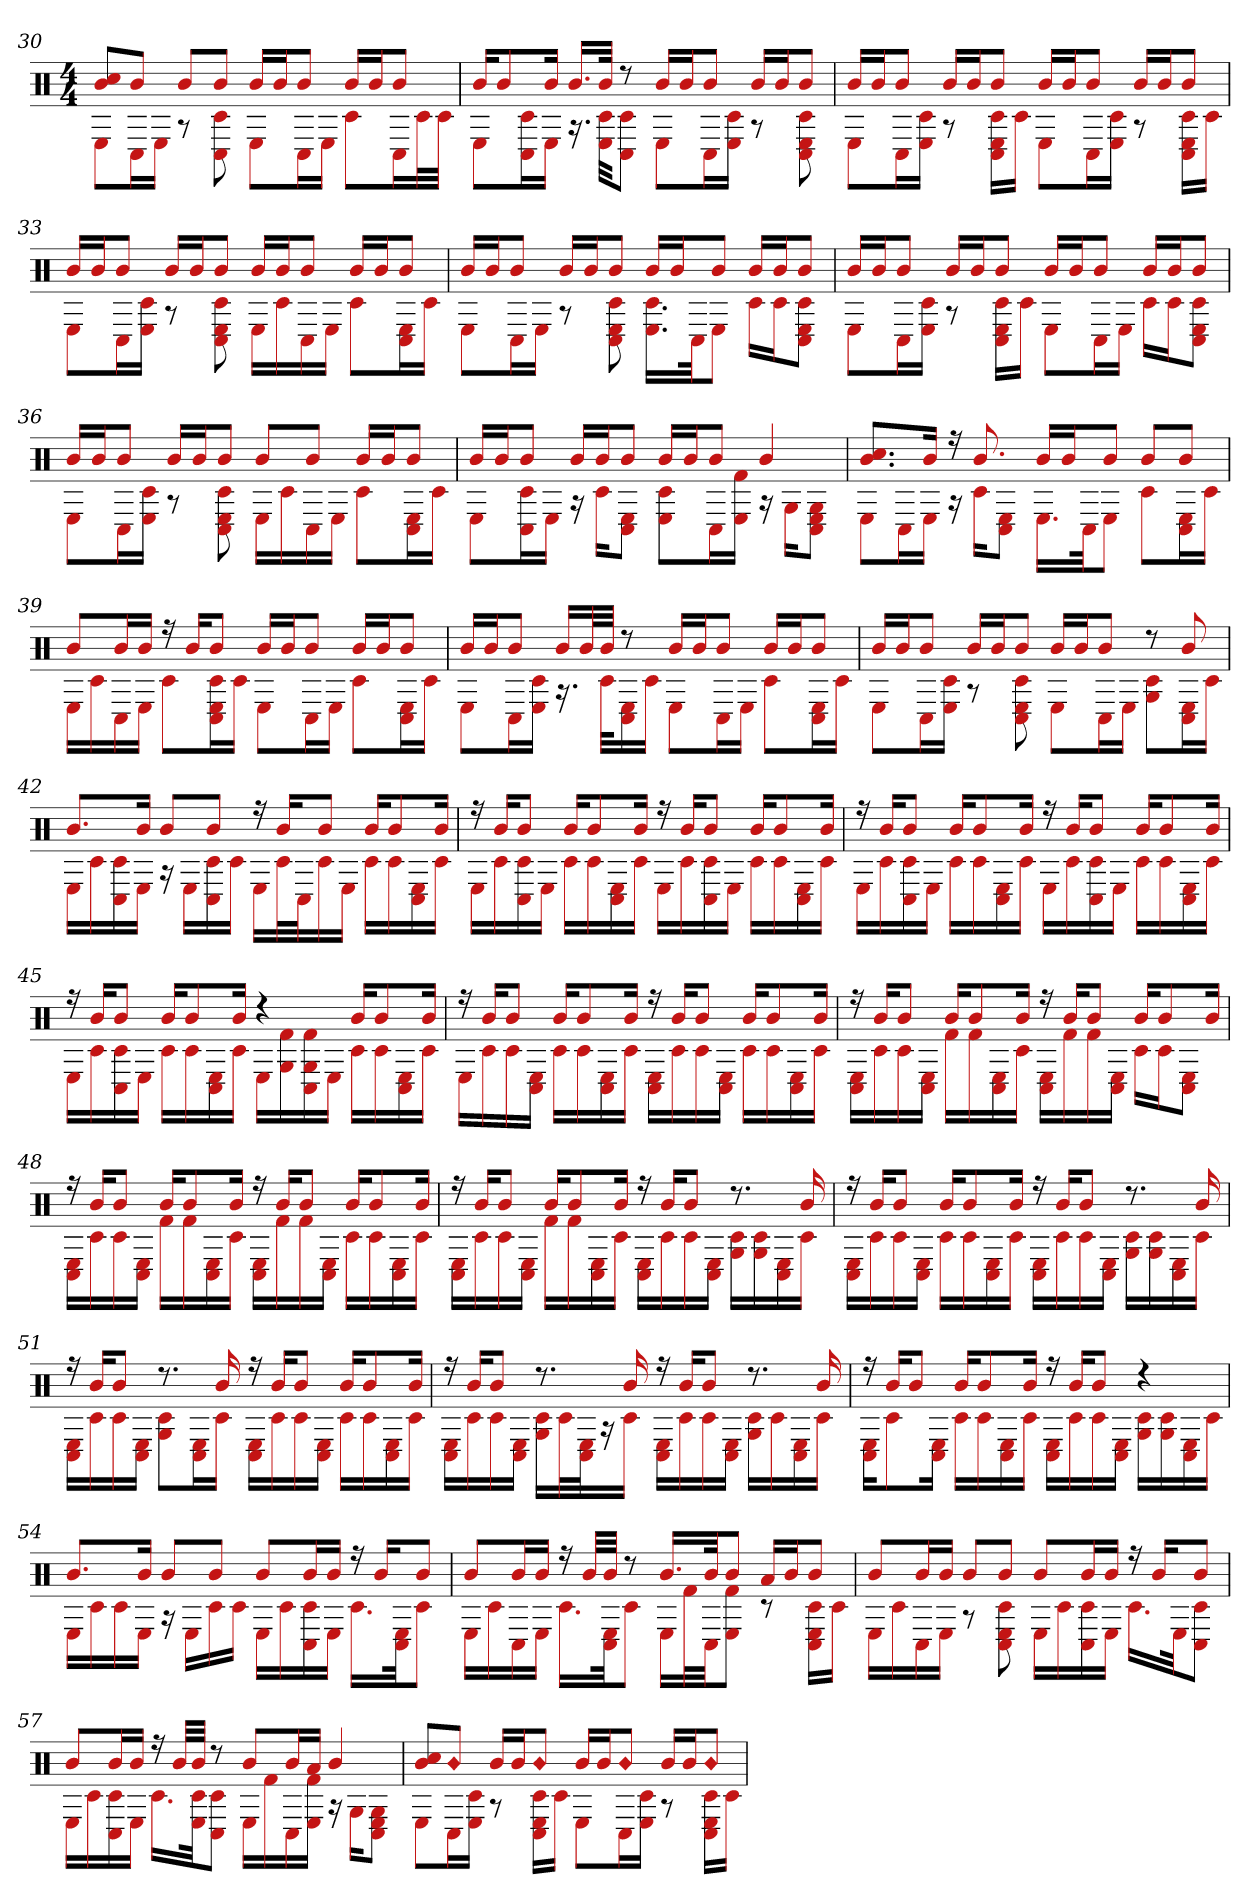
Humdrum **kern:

**kern
*part1
*staff1
*clefX
*k[]
*M4/4
=30
*^
8b 8cc#L	8EL
8bJ	16C#L
.	16EJJ
8bL	8r
8bJ	8c# 8C#
16bLL	8EL
16bJ	.
8bJ	16C#L
.	16EJJ
16bLL	8c#L
16bJ	.
8bJ	16C#L
.	32c#L
.	32c#JJJ
=31	=31
16bKL	8EL
8b	.
.	16C# 16c#L
16bJk	16EJJ
16.bLL	16.r
32bJJk	32c# 32EKKL
8r	8C# 8c#J
16bLL	8EL
16bJ	.
8bJ	16C#L
.	16E 16c#JJ
16bLL	8r
16bJ	.
8bJ	8C# 8E 8c#
=32	=32
16bLL	8EL
16bJ	.
8bJ	16C#L
.	16E 16c#JJ
16bLL	8r
16bJ	.
8bJ	16c# 16E 16C#LL
.	16c#JJ
16bLL	8EL
16bJ	.
8bJ	16C#L
.	16E 16c#JJ
16bLL	8r
16bJ	.
8bJ	16c# 16C# 16ELL
.	16c#JJ
=33	=33
16bLL	8EL
16bJ	.
8bJ	16C#L
.	16E 16c#JJ
16bLL	8r
16bJ	.
8bJ	8E 8C# 8c#
16bLL	16ELL
16bJ	16c#
8bJ	16C#
.	16EJJ
16bLL	8c#L
16bJ	.
8bJ	16E 16C#L
.	16c#JJ
=34	=34
16bLL	8EL
16bJ	.
8bJ	16C#L
.	16EJJ
16bLL	8r
16bJ	.
8bJ	8E 8C# 8c#
16bLL	16.E 16.c#LL
16bJ	.
.	32C#Jk
8bJ	8EJ
16bLL	16c#LL
16bJ	16c#J
8bJ	8E 8C# 8c#J
=35	=35
16bLL	8EL
16bJ	.
8bJ	16C#L
.	16c# 16EJJ
16bLL	8r
16bJ	.
8bJ	16C# 16c# 16ELL
.	16c#JJ
16bLL	8EL
16bJ	.
8bJ	16C#L
.	16EJJ
16bLL	16c#LL
16bJ	16c#J
8bJ	8E 8C# 8c#J
=36	=36
16bLL	8EL
16bJ	.
8bJ	16C#L
.	16E 16c#JJ
16bLL	8r
16bJ	.
8bJ	8C# 8E 8c#
8bL	16ELL
.	16c#
8bJ	16C#
.	16EJJ
16bLL	8c#L
16bJ	.
8bJ	16C# 16EL
.	16c#JJ
=37	=37
16bLL	8EL
16bJ	.
8bJ	16c# 16C#L
.	16EJJ
16bLL	16r
16bJ	16c#KL
8bJ	8E 8C#J
16bLL	8E 8c#L
16bJ	.
8bJ	16C#L
.	16f# 16EJJ
4b	16r
.	16GKL
.	8G 8E 8C#J
=38	=38
8.cc# 8.bL	8EL
.	16C#L
16bJk	16EJJ
16r	16r
8.b	16c#KL
.	8E 8C#J
16bLL	16.ELL
16bJ	.
.	32C#Jk
8bJ	8EJ
8bL	8c#L
8bJ	16C# 16EL
.	16c#JJ
=39	=39
8bL	16ELL
.	16c#
16bL	16C#
16bJJ	16EJJ
16r	8c#L
16bKL	.
8bJ	16C# 16c# 16EL
.	16c#JJ
16bLL	8EL
16bJ	.
8bJ	16C#L
.	16EJJ
16bLL	8c#L
16bJ	.
8bJ	16E 16C#L
.	16c#JJ
=40	=40
16bLL	8EL
16bJ	.
8bJ	16C#L
.	16E 16c#JJ
16bLL	16.r
32bL	.
32bJJJ	32c#KLL
8r	16E 16C#
.	16c#JJ
16bLL	8EL
16bJ	.
8bJ	16C#L
.	16EJJ
16bLL	8c#L
16bJ	.
8bJ	16E 16C#L
.	16c#JJ
=41	=41
16bLL	8EL
16bJ	.
8bJ	16C#L
.	16E 16c#JJ
16bLL	8r
16bJ	.
8bJ	8E 8C# 8c#
16bLL	8EL
16bJ	.
8bJ	16C#L
.	16EJJ
8r	8G 8c#L
8b	16E 16C#L
.	16c#JJ
=42	=42
8.bL	16ELL
.	16c#
.	16C# 16c#
16bJk	16EJJ
8bL	16r
.	16ELL
8bJ	16C# 16c#
.	16c#JJ
16r	16ELL
16bKL	32c#L
.	32C#J
8bJ	16c#
.	16EJJ
16bKL	16c#LL
8b	16c#
.	16E 16C#
16bJk	16c#JJ
=43	=43
16r	16ELL
16bKL	16c#
8bJ	16C# 16c#
.	16EJJ
16bKL	16c#LL
8b	16c#
.	16E 16C#
16bJk	16c#JJ
16r	16ELL
16bKL	16c#
8bJ	16C# 16c#
.	16EJJ
16bKL	16c#LL
8b	16c#
.	16E 16C#
16bJk	16c#JJ
=44	=44
16r	16ELL
16bKL	16c#
8bJ	16C# 16c#
.	16EJJ
16bKL	16c#LL
8b	16c#
.	16E 16C#
16bJk	16c#JJ
16r	16ELL
16bKL	16c#
8bJ	16c# 16C#
.	16EJJ
16bKL	16c#LL
8b	16c#
.	16E 16C#
16bJk	16c#JJ
=45	=45
16r	16ELL
16bKL	16c#
8bJ	16C# 16c#
.	16EJJ
16bKL	16c#LL
8b	16c#
.	16E 16C#
16bJk	16c#JJ
4r	16ELL
.	16G 16f#
.	16C# 16G 16f#
.	16EJJ
16bKL	16c#LL
8b	16c#
.	16E 16C#
16bJk	16c#JJ
=46	=46
16r	16ELL
16bKL	16c#
8bJ	16c#
.	16E 16C#JJ
16bKL	16c#LL
8b	16c#
.	16C# 16E
16bJk	16c#JJ
16r	16C# 16ELL
16bKL	16c#
8bJ	16c#
.	16E 16C#JJ
16bKL	16c#LL
8b	16c#
.	16E 16C#
16bJk	16c#JJ
=47	=47
16r	16E 16C#LL
16bKL	16c#
8bJ	16c#
.	16C# 16EJJ
16bKL	16f#LL
8b	16f#
.	16E 16C#
16bJk	16c#JJ
16r	16E 16C#LL
16bKL	16f#
8bJ	16f#
.	16E 16C#JJ
16bKL	16c#LL
8b	16c#J
.	8E 8C#J
16bJk	.
=48	=48
16r	16C# 16ELL
16bKL	16c#
8bJ	16c#
.	16E 16C#JJ
16bKL	16f#LL
8b	16f#
.	16E 16C#
16bJk	16c#JJ
16r	16E 16C#LL
16bKL	16f#
8bJ	16f#
.	16E 16C#JJ
16bKL	16c#LL
8b	16c#
.	16E 16C#
16bJk	16c#JJ
=49	=49
16r	16E 16C#LL
16bKL	16c#
8bJ	16c#
.	16C# 16EJJ
16bKL	16f#LL
8b	16f#
.	16C# 16E
16bJk	16c#JJ
16r	16E 16C#LL
16bKL	16c#
8bJ	16c#
.	16E 16C#JJ
8.r	16c# 16GLL
.	16G 16c#
.	16E 16C#
16b	16c#JJ
=50	=50
16r	16E 16C#LL
16bKL	16c#
8bJ	16c#
.	16C# 16EJJ
16bKL	16c#LL
8b	16c#
.	16E 16C#
16bJk	16c#JJ
16r	16E 16C#LL
16bKL	16c#
8bJ	16c#
.	16C# 16EJJ
8.r	16c# 16GLL
.	16G 16c#
.	16C# 16E
16b	16c#JJ
=51	=51
16r	16C# 16ELL
16bKL	16c#
8bJ	16c#
.	16C# 16EJJ
8.r	8G 8c#L
.	16E 16C#L
16b	16c#JJ
16r	16C# 16ELL
16bKL	16c#
8bJ	16c#
.	16C# 16EJJ
16bKL	16c#LL
8b	16c#
.	16E 16C#
16bJk	16c#JJ
=52	=52
16r	16C# 16ELL
16bKL	16c#
8bJ	16c#
.	16C# 16EJJ
8.r	16c# 16GLL
.	32c#L
.	32E 32C#J
.	16r
16b	16c#JJ
16r	16C# 16ELL
16bKL	16c#
8bJ	16c#
.	16E 16C#JJ
8.r	16c# 16GLL
.	16c#
.	16C# 16E
16b	16c#JJ
=53	=53
16r	16C# 16EKL
16bKL	8c#
8bJ	.
.	16E 16C#Jk
16bKL	16c#LL
8b	16c#
.	16C# 16E
16bJk	16c#JJ
16r	16E 16C#LL
16bKL	16c#
8bJ	16c#
.	16C# 16EJJ
4r	16c# 16GLL
.	16c# 16G
.	16E 16C#
.	16c#JJ
=54	=54
8.bL	16ELL
.	16c#
.	16c#
16bJk	16EJJ
8bL	16r
.	16ELL
8bJ	16c#
.	16c#JJ
8bL	16ELL
.	16c#
16bL	16c# 16C#
16bJJ	16EJJ
16r	16.c#LL
16bKL	.
.	32C# 32EJk
8bJ	8c#J
=55	=55
8bL	16ELL
.	16c#
16bL	16C#
16bJJ	16EJJ
16r	16.c#LL
32bLLL	.
32bJJJ	32E 32C#Jk
8r	8c#J
16.bLL	16ELL
.	32f#L
32bJk	32C#JJ
8bJ	8E 8f#J
16aLL	8r
16bJ	.
8bJ	16C# 16E 16c#LL
.	16c#JJ
=56	=56
8bL	16ELL
.	16c#
16bL	16C#
16bJJ	16EJJ
8bL	8r
8bJ	8E 8C# 8c#
8bL	16ELL
.	16c#
16bL	16C# 16c#
16bJJ	16EJJ
16r	16.c#LL
16bKL	.
.	32EJk
8bJ	8C# 8c#J
=57	=57
8bL	16ELL
.	16c#
16bL	16c# 16C#
16bJJ	16EJJ
16r	16.c#LL
32bLLL	.
32bJJJ	32c# 32EJk
8r	8C# 8c#J
8bL	16ELL
.	16f#
16bL	16C#
16aJJ	16E 16f#JJ
4b	16r
.	16GKL
.	8C# 8G 8EJ
=58	=58
8cc# 8bL	8EL
!LO:N:head=diamond	!
8bJ	16C#L
.	16E 16c#JJ
16bLL	8r
16bJ	.
!LO:N:head=diamond	!
8bJ	16C# 16E 16c#LL
.	16c#JJ
16bLL	8EL
16bJ	.
!LO:N:head=diamond	!
8bJ	16C#L
.	16E 16c#JJ
16bLL	8r
16bJ	.
!LO:N:head=diamond	!
8bJ	16C# 16c# 16ELL
.	16c#JJ
*v	*v
=
*-
